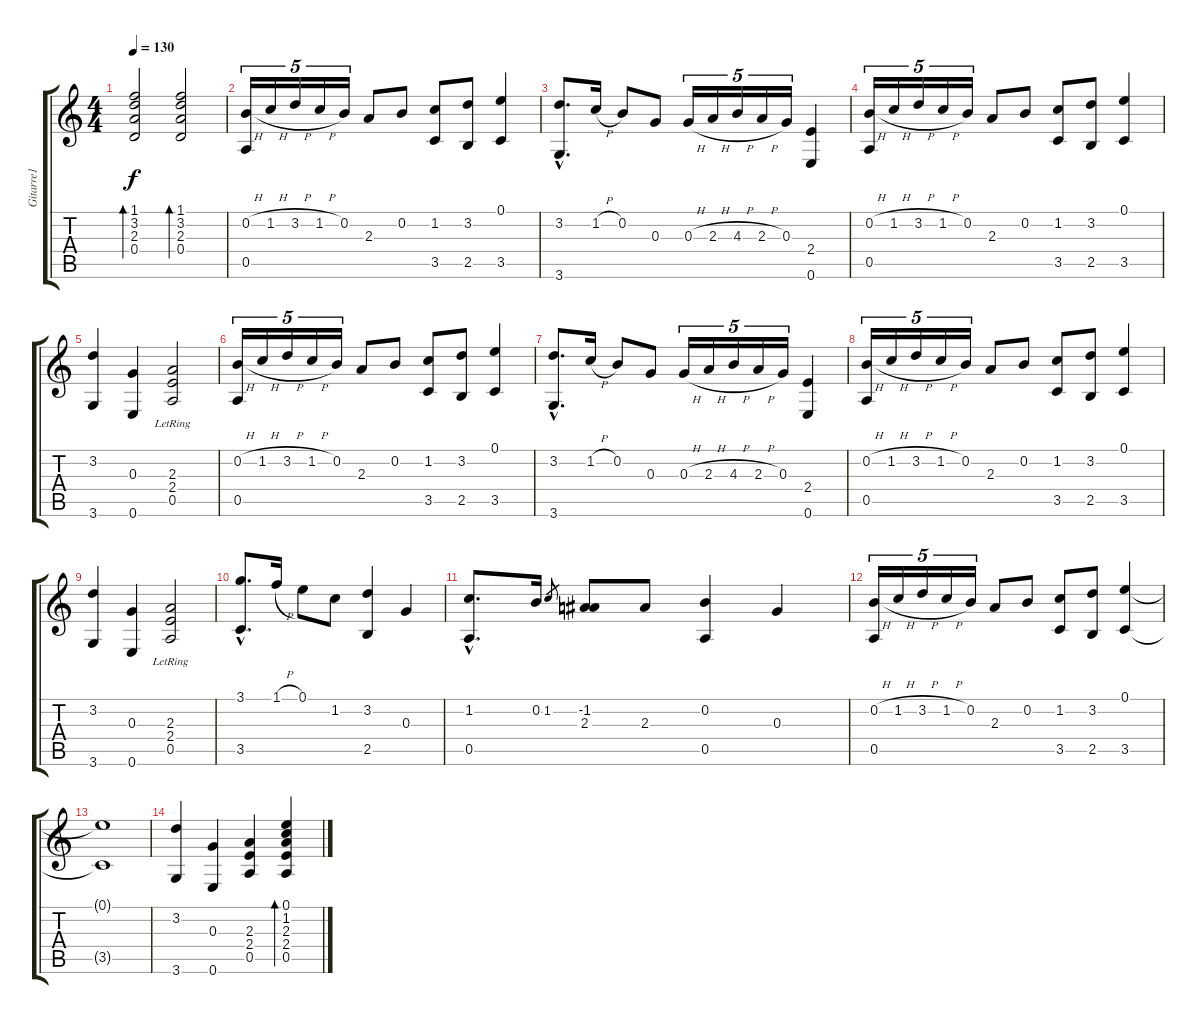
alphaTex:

\track ("Gitarre1" "Gitarre1") {instrument acousticguitarsteel}
\staff {score tabs}
\tuning (E4 B3 G3 D3 A2 E2) {hide}
\ts (4 4)
\tempo 130
\clef g2
\ks c
(1.1 3.2 2.3 0.4).2{bd 120 dy f} (1.1 3.2 2.3 0.4).2{bd 120} |
(0.2{h} 0.5).16{tu (5 4)} 1.2{h}.16{tu (5 4)} 3.2{h}.16{tu (5 4)} 1.2{h}.16{tu (5 4)} 0.2.16{tu (5 4)} 2.3.8 0.2.8 (1.2 3.5).8 (3.2 2.5).8 (0.1 3.5).4 |
(3.2{hac} 3.6{hac}).8{d} 1.2{h}.16 0.2.8 0.3.8 0.3{h}.16{tu (5 4)} 2.3{h}.16{tu (5 4)} 4.3{h}.16{tu (5 4)} 2.3{h}.16{tu (5 4)} 0.3.16{tu (5 4)} (2.4 0.6).4 |
(0.2{h} 0.5).16{tu (5 4)} 1.2{h}.16{tu (5 4)} 3.2{h}.16{tu (5 4)} 1.2{h}.16{tu (5 4)} 0.2.16{tu (5 4)} 2.3.8 0.2.8 (1.2 3.5).8 (3.2 2.5).8 (0.1 3.5).4 |
(3.2 3.6).4 (0.3 0.6).4 (2.3{lr} 2.4{lr} 0.5{lr}).2 |
(0.2{h} 0.5).16{tu (5 4)} 1.2{h}.16{tu (5 4)} 3.2{h}.16{tu (5 4)} 1.2{h}.16{tu (5 4)} 0.2.16{tu (5 4)} 2.3.8 0.2.8 (1.2 3.5).8 (3.2 2.5).8 (0.1 3.5).4 |
(3.2{hac} 3.6{hac}).8{d} 1.2{h}.16 0.2.8 0.3.8 0.3{h}.16{tu (5 4)} 2.3{h}.16{tu (5 4)} 4.3{h}.16{tu (5 4)} 2.3{h}.16{tu (5 4)} 0.3.16{tu (5 4)} (2.4 0.6).4 |
(0.2{h} 0.5).16{tu (5 4)} 1.2{h}.16{tu (5 4)} 3.2{h}.16{tu (5 4)} 1.2{h}.16{tu (5 4)} 0.2.16{tu (5 4)} 2.3.8 0.2.8 (1.2 3.5).8 (3.2 2.5).8 (0.1 3.5).4 |
(3.2 3.6).4 (0.3 0.6).4 (2.3{lr} 2.4{lr} 0.5{lr}).2 |
(3.1{hac} 3.5{hac}).8{d} 1.1{h}.16 0.1.8 1.2.8 (3.2 2.5).4 0.3.4 |
(1.2{hac} 0.5{hac}).8{d} 0.2.16 1.2.8{gr} (-1.2 2.3).8 2.3.8 (0.2 0.5).4 0.3.4 |
(0.2{h} 0.5).16{tu (5 4)} 1.2{h}.16{tu (5 4)} 3.2{h}.16{tu (5 4)} 1.2{h}.16{tu (5 4)} 0.2.16{tu (5 4)} 2.3.8 0.2.8 (1.2 3.5).8 (3.2 2.5).8 (0.1 3.5).4 |
(0.1{t} 3.5{t}).1 |
(3.2 3.6).4 (0.3 0.6).4 (2.3 2.4 0.5).4 (0.1 1.2 2.3 2.4 0.5).4{bd 120}
